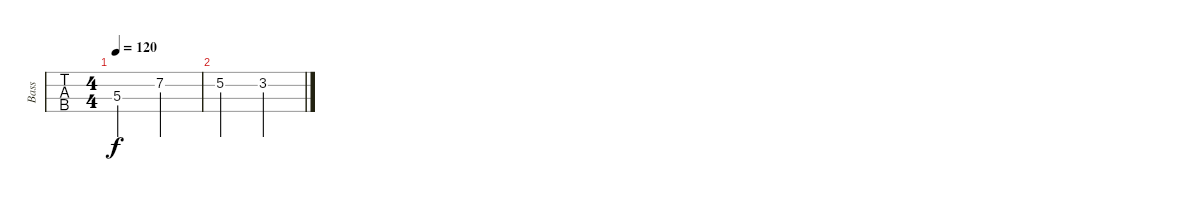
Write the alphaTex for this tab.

\track ("Bass" "Bass") {instrument electricbassfinger}
\staff {tabs}
\tuning (G2 D2 A1 E1) {hide}
\ts (4 4)
\tempo 120
\clef f4
\ks c
5.3.2{dy f} 7.2.2 |
5.2.2 3.2.2
